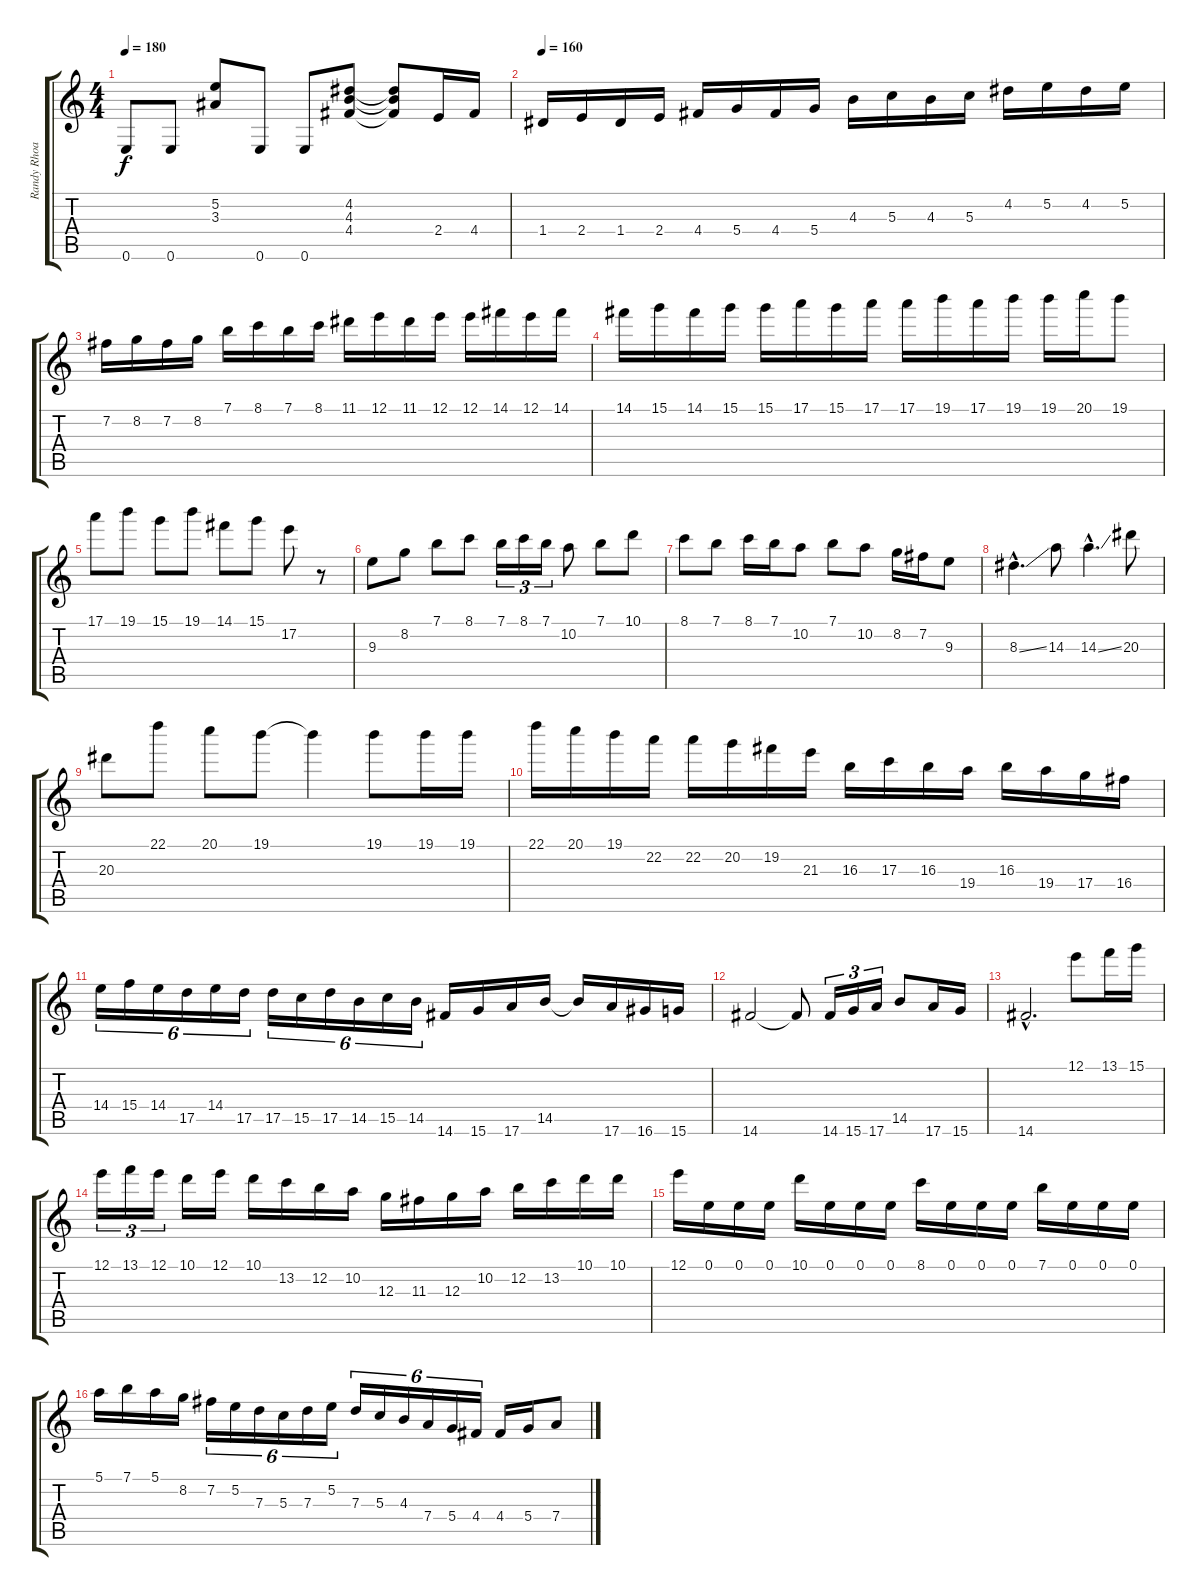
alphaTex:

\track ("Randy Rhoads" "Randy Rhoa") {instrument acousticguitarsteel}
\staff {score tabs}
\tuning (E4 B3 G3 D3 A2 E2) {hide}
\ts (4 4)
\tempo 180
\clef g2
\ks c
0.6.8{dy f} 0.6.8 (5.2 3.3).8 0.6.8 0.6.8 (4.2 4.3 4.4).8 (4.2{t} 4.3{t} 4.4{t}).8 2.4.16 4.4.16 |
\tempo 160
1.4.16{instrument distortionguitar} 2.4.16 1.4.16 2.4.16 4.4.16 5.4.16 4.4.16 5.4.16 4.3.16 5.3.16 4.3.16 5.3.16 4.2.16 5.2.16 4.2.16 5.2.16 |
7.2.16 8.2.16 7.2.16 8.2.16 7.1.16 8.1.16 7.1.16 8.1.16 11.1.16 12.1.16 11.1.16 12.1.16 12.1.16 14.1.16 12.1.16 14.1.16 |
14.1.16 15.1.16 14.1.16 15.1.16 15.1.16 17.1.16 15.1.16 17.1.16 17.1.16 19.1.16 17.1.16 19.1.16 19.1.16 20.1.16 19.1.8 |
17.1.8 19.1.8 15.1.8 19.1.8 14.1.8 15.1.8 17.2.8 r.8 |
9.3.8 8.2.8 7.1.8 8.1.8 7.1.16{tu (3 2)} 8.1.16{tu (3 2)} 7.1.16{tu (3 2)} 10.2.8 7.1.8 10.1.8 |
8.1.8 7.1.8 8.1.16 7.1.16 10.2.8 7.1.8 10.2.8 8.2.16 7.2.16 9.3.8 |
8.3{ss hac}.4{d} 14.3.8 14.3{ss hac}.4{d} 20.3.8 |
20.3.8 22.1.8 20.1.8 19.1.8 19.1{t}.4 19.1.8 19.1.16 19.1.16 |
22.1.16 20.1.16 19.1.16 22.2.16 22.2.16 20.2.16 19.2.16 21.3.16 16.3.16 17.3.16 16.3.16 19.4.16 16.3.16 19.4.16 17.4.16 16.4.16 |
14.4.16{tu (6 4)} 15.4.16{tu (6 4)} 14.4.16{tu (6 4)} 17.5.16{tu (6 4)} 14.4.16{tu (6 4)} 17.5.16{tu (6 4)} 17.5.16{tu (6 4)} 15.5.16{tu (6 4)} 17.5.16{tu (6 4)} 14.5.16{tu (6 4)} 15.5.16{tu (6 4)} 14.5.16{tu (6 4)} 14.6.16 15.6.16 17.6.16 14.5.16 14.5{t}.16 17.6.16 16.6.16 15.6.16 |
14.6.2 14.6{t}.8 14.6.16{tu (3 2)} 15.6.16{tu (3 2)} 17.6.16{tu (3 2)} 14.5.8 17.6.16 15.6.16 |
14.6{hac}.2{d} 12.1.8 13.1.16 15.1.16 |
12.1.16{tu (3 2)} 13.1.16{tu (3 2)} 12.1.16{tu (3 2)} 10.1.16 12.1.16 10.1.16 13.2.16 12.2.16 10.2.16 12.3.16 11.3.16 12.3.16 10.2.16 12.2.16 13.2.16 10.1.16 10.1.16 |
12.1.16 0.1.16 0.1.16 0.1.16 10.1.16 0.1.16 0.1.16 0.1.16 8.1.16 0.1.16 0.1.16 0.1.16 7.1.16 0.1.16 0.1.16 0.1.16 |
5.1.16 7.1.16 5.1.16 8.2.16 7.2.16{tu (6 4)} 5.2.16{tu (6 4)} 7.3.16{tu (6 4)} 5.3.16{tu (6 4)} 7.3.16{tu (6 4)} 5.2.16{tu (6 4)} 7.3.16{tu (6 4)} 5.3.16{tu (6 4)} 4.3.16{tu (6 4)} 7.4.16{tu (6 4)} 5.4.16{tu (6 4)} 4.4.16{tu (6 4)} 4.4.16 5.4.16 7.4.8
